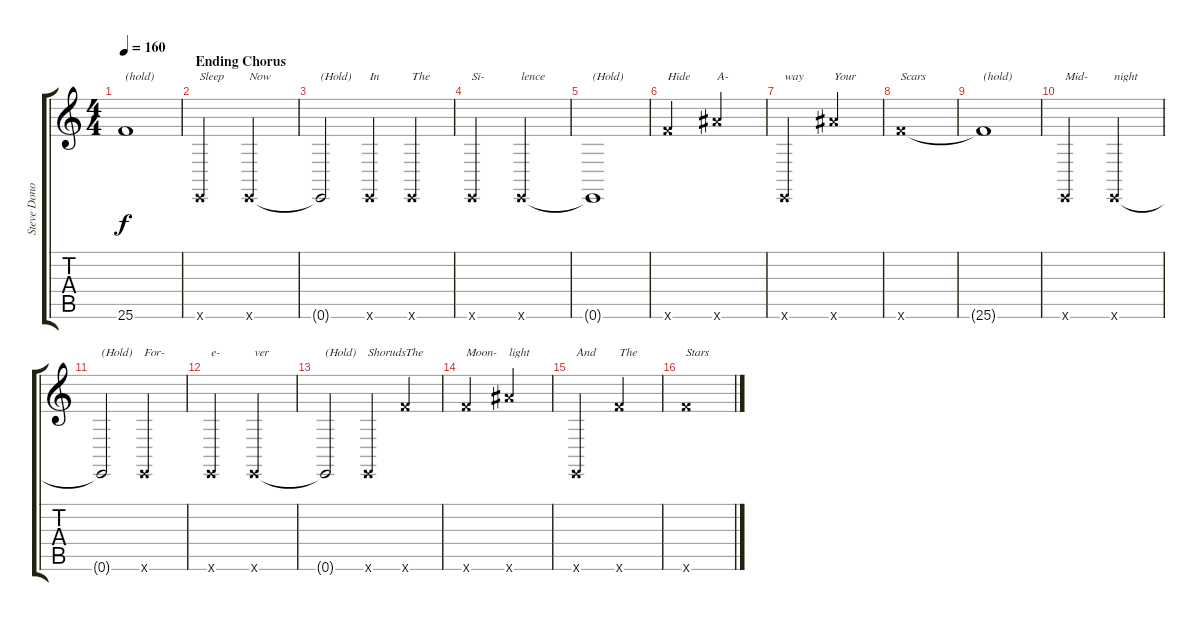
\track ("Steve Donovan" "Steve Dono") {instrument synthvoice}
\staff {score tabs}
\tuning (E4 B3 G3 D3 A2 E2) {hide}
\ts (4 4)
\tempo 160
\clef g2
\ks c
25.6{t}.1{txt "(hold)" dy f} |
\section ("" "Ending Chorus")
0.6{x}.2{txt "Sleep"} 0.6{x}.2{txt "Now"} |
0.6{t}.2{txt "(Hold)"} 0.6{x}.4{txt "In"} 0.6{x}.4{txt "The"} |
0.6{x}.2{txt "Si-"} 0.6{x}.2{txt "lence"} |
0.6{t}.1{txt "(Hold)"} |
25.6{x}.2{txt "Hide"} 30.6{x}.2{txt "A-"} |
0.6{x}.2{txt "way"} 30.6{x}.2{txt "Your"} |
25.6{x}.1{txt "Scars"} |
25.6{t}.1{txt "(hold)"} |
0.6{x}.2{txt "Mid-"} 0.6{x}.2{txt "night"} |
0.6{t}.2{txt "(Hold)"} 0.6{x}.2{txt "For-"} |
0.6{x}.2{txt "e-"} 0.6{x}.2{txt "ver"} |
0.6{t}.2{txt "(Hold)"} 0.6{x}.4{txt "Shoruds"} 25.6{x}.4{txt "The"} |
25.6{x}.2{txt "Moon-"} 30.6{x}.2{txt "light"} |
0.6{x}.2{txt "And"} 25.6{x}.2{txt "The"} |
25.6{x}.1{txt "Stars"}
